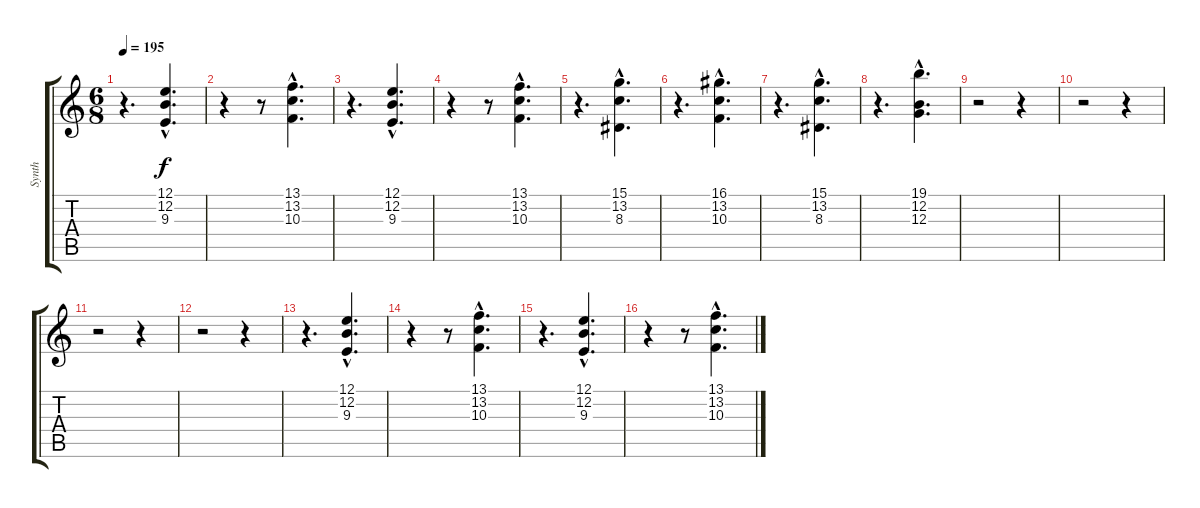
\track ("Synth" "Synth") {instrument stringensemble1}
\staff {score tabs}
\tuning (E4 B3 G3 D3 A2 E2) {hide}
\ts (6 8)
\tempo 195
\clef g2
\ks c
r.4{d dy f volume 10} (12.1{hac} 12.2{hac} 9.3{hac}).4{d} |
r.4 r.8 (13.1{hac} 13.2{hac} 10.3{hac}).4{d} |
r.4{d} (12.1{hac} 12.2{hac} 9.3{hac}).4{d} |
r.4 r.8 (13.1{hac} 13.2{hac} 10.3{hac}).4{d} |
r.4{d} (15.1{hac} 13.2{hac} 8.3{hac}).4{d} |
r.4{d} (16.1{hac} 13.2{hac} 10.3{hac}).4{d} |
r.4{d} (15.1{hac} 13.2{hac} 8.3{hac}).4{d} |
r.4{d} (19.1{hac} 12.2{hac} 12.3{hac}).4{d} |
r.2 r.4 |
r.2 r.4 |
r.2 r.4 |
r.2 r.4 |
r.4{d volume 10} (12.1{hac} 12.2{hac} 9.3{hac}).4{d} |
r.4 r.8 (13.1{hac} 13.2{hac} 10.3{hac}).4{d} |
r.4{d} (12.1{hac} 12.2{hac} 9.3{hac}).4{d} |
r.4 r.8 (13.1{hac} 13.2{hac} 10.3{hac}).4{d}
